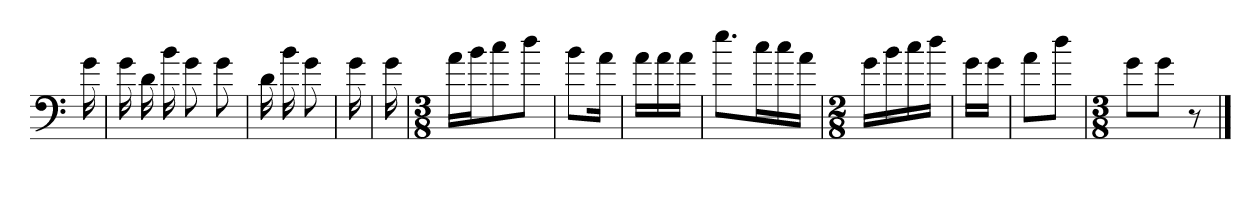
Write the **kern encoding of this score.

**kern
*part1
*staff1
*clefF4
*k[]
=
16g
=1
16g
16d
16b
8g
8g
=2
16d
16b
8g
=3y
16g
=4
16g
=5
*M3/8
16a\LL
16b\J
8cc\
8dd\J
=6
8b\L
16a\Jk
=7
16a\LL
16a\
16a\JJ
=8
8.ee\L
16cc\L
16cc\
16a\JJ
=9
*M2/8
16g\LL
16b\
16cc\
16dd\JJ
=10
16g\LL
16g\JJ
=11
8a\L
8dd\J
=12
*M3/8
8g\L
8g\J
8r
==
*-
